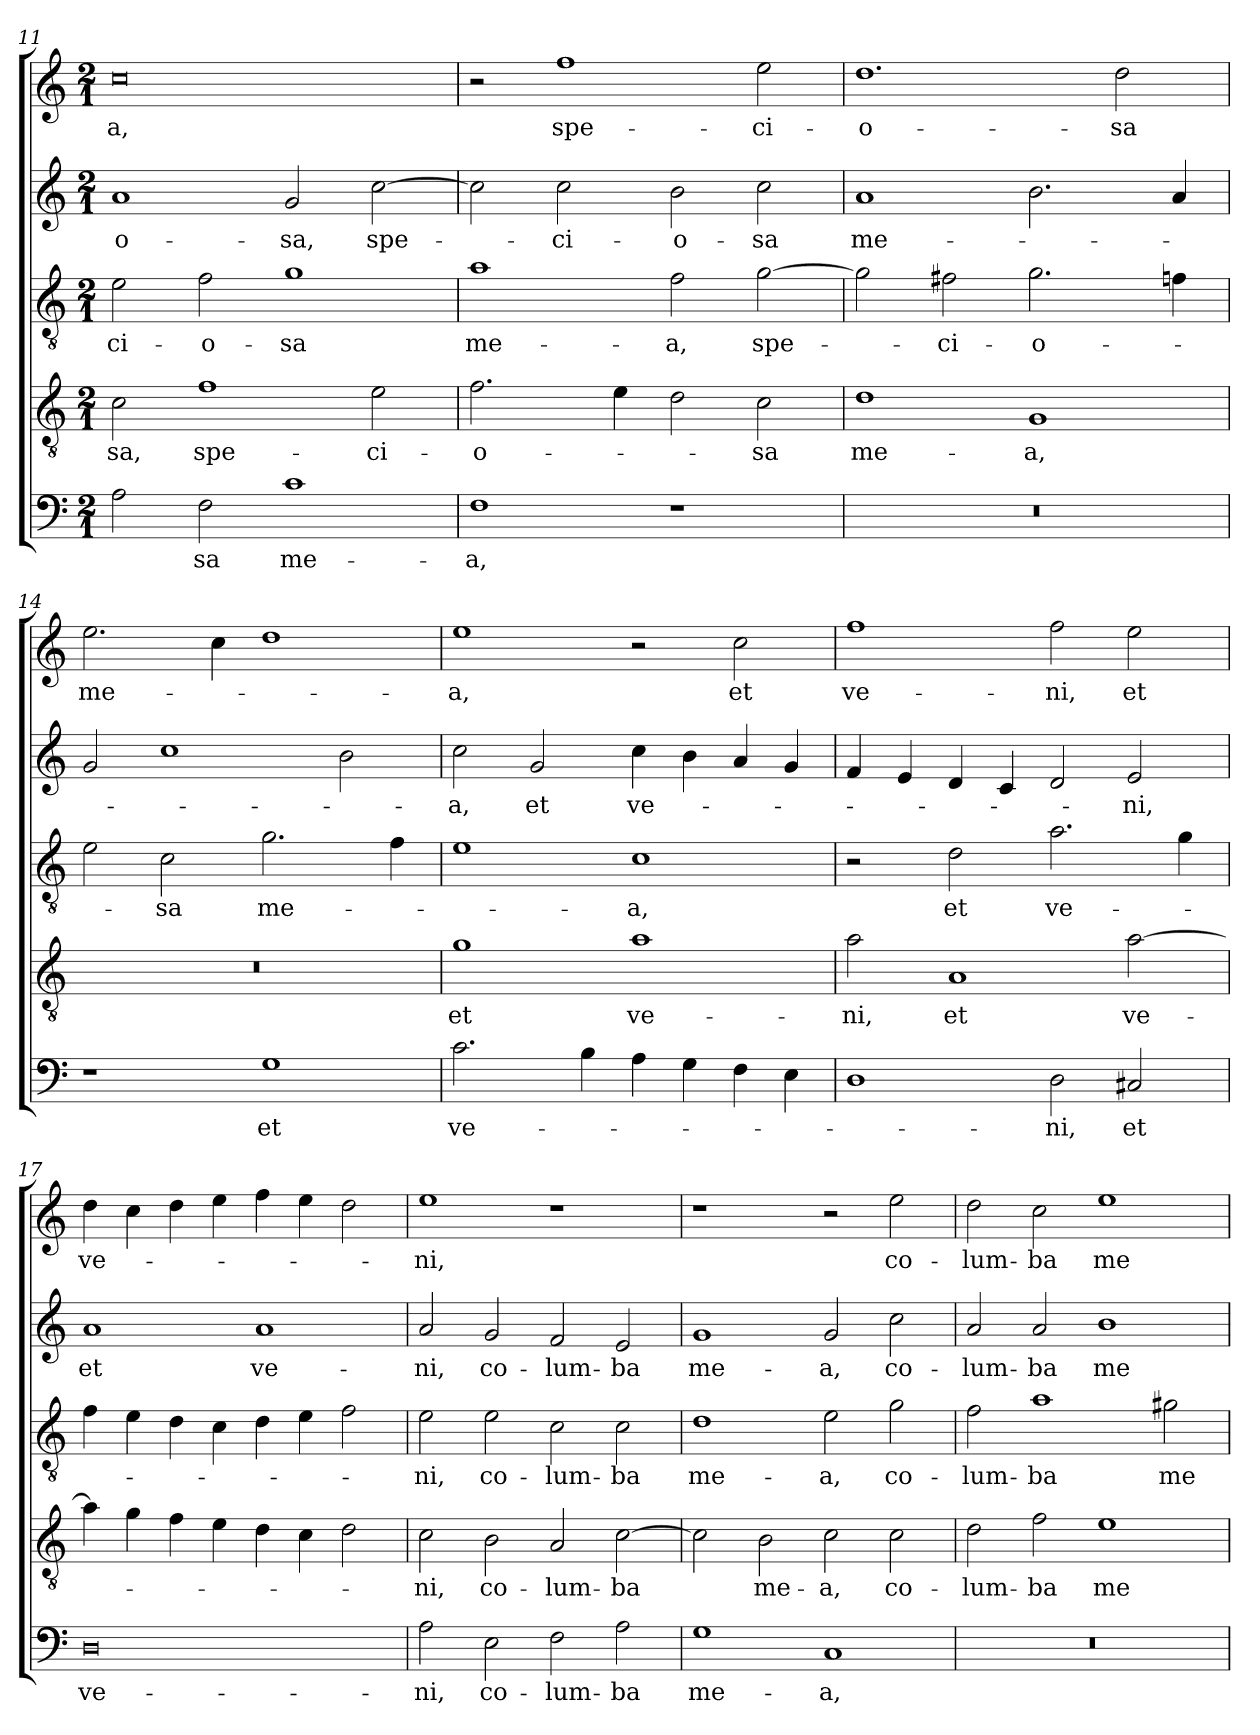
**kern	**text	**kern	**text	**kern	**text	**kern	**text	**kern	**text
*part5	*part5	*part4	*part4	*part3	*part3	*part2	*part2	*part1	*part1
*staff5	*staff5	*staff4	*staff4	*staff3	*staff3	*staff2	*staff2	*staff1	*staff1
*clefF4	*	*clefGv2	*	*clefGv2	*	*clefG2	*	*clefG2	*
*k[]	*	*k[]	*	*k[]	*	*k[]	*	*k[]	*
*C:	*	*C:	*	*C:	*	*C:	*	*C:	*
*M2/1	*	*M2/1	*	*M2/1	*	*M2/1	*	*M2/1	*
=11	=11	=11	=11	=11	=11	=11	=11	=11	=11
!	!	!	!LO:LY:b	!	!LO:LY:b	!	!LO:LY:b	!	!LO:LY:b
2A\	.	2c\	-sa,	2e\	-ci-	1a	-o-	0cc	-a,
!	!LO:LY:b	!	!LO:LY:b	!	!LO:LY:b	!	!	!	!
2F\	-sa	1f	spe-	2f\	-o-	.	.	.	.
!	!LO:LY:b	!	!	!	!LO:LY:b	!	!LO:LY:b	!	!
1c	me-	.	.	1g	-sa	2g/	-sa,	.	.
!	!	!	!LO:LY:b	!	!	!	!LO:LY:b	!	!
.	.	2e\	-ci-	.	.	[2cc\	spe-	.	.
=12	=12	=12	=12	=12	=12	=12	=12	=12	=12
!	!LO:LY:b	!	!LO:LY:b	!	!LO:LY:b	!	!	!	!
1F	-a,	2.f\	-o-	1a	me-	2cc\]	.	2r	.
!	!	!	!	!	!	!	!LO:LY:b	!	!LO:LY:b
.	.	.	.	.	.	2cc\	-ci-	1ff	spe-
.	.	4e\	.	.	.	.	.	.	.
!	!	!	!	!	!LO:LY:b	!	!LO:LY:b	!	!
1r	.	2d\	.	2f\	-a,	2b\	-o-	.	.
!	!	!	!LO:LY:b	!	!LO:LY:b	!	!LO:LY:b	!	!LO:LY:b
.	.	2c\	-sa	[2g\	spe-	2cc\	-sa	2ee\	-ci-
!!LO:LB:g=z
=13	=13	=13	=13	=13	=13	=13	=13	=13	=13
!	!	!	!LO:LY:b	!	!	!	!LO:LY:b	!	!LO:LY:b
0r	.	1d	me-	2g\]	.	1a	me-	1.dd	-o-
!	!	!	!	!	!LO:LY:b	!	!	!	!
.	.	.	.	2f#X\	-ci-	.	.	.	.
!	!	!	!LO:LY:b	!	!LO:LY:b	!	!	!	!
.	.	1G	-a,	2.g\	-o-	2.b\	.	.	.
!	!	!	!	!	!	!	!	!	!LO:LY:b
.	.	.	.	.	.	.	.	2dd\	-sa
.	.	.	.	4f\	.	4a/	.	.	.
=14	=14	=14	=14	=14	=14	=14	=14	=14	=14
!	!	!	!	!	!	!	!	!	!LO:LY:b
1r	.	0r	.	2e\	.	2g/	.	2.ee\	me-
!	!	!	!	!	!LO:LY:b	!	!	!	!
.	.	.	.	2c\	-sa	1cc	.	.	.
.	.	.	.	.	.	.	.	4cc\	.
!	!LO:LY:b	!	!	!	!LO:LY:b	!	!	!	!
1G	et	.	.	2.g\	me-	.	.	1dd	.
.	.	.	.	.	.	2b\	.	.	.
.	.	.	.	4f\	.	.	.	.	.
=15	=15	=15	=15	=15	=15	=15	=15	=15	=15
!	!LO:LY:b	!	!LO:LY:b	!	!	!	!LO:LY:b	!	!LO:LY:b
2.c\	ve-	1g	et	1e	.	2cc\	-a,	1ee	-a,
!	!	!	!	!	!	!	!LO:LY:b	!	!
.	.	.	.	.	.	2g/	et	.	.
4B\	.	.	.	.	.	.	.	.	.
!	!	!	!LO:LY:b	!	!LO:LY:b	!	!LO:LY:b	!	!
4A\	.	1a	ve-	1c	-a,	4cc\	ve-	2r	.
4G\	.	.	.	.	.	4b\	.	.	.
!	!	!	!	!	!	!	!	!	!LO:LY:b
4F\	.	.	.	.	.	4a/	.	2cc\	et
4E\	.	.	.	.	.	4g/	.	.	.
=16	=16	=16	=16	=16	=16	=16	=16	=16	=16
!	!	!	!LO:LY:b	!	!	!	!	!	!LO:LY:b
1D	.	2a\	-ni,	2r	.	4f/	.	1ff	ve-
.	.	.	.	.	.	4e/	.	.	.
!	!	!	!LO:LY:b	!	!LO:LY:b	!	!	!	!
.	.	1A	et	2d\	et	4d/	.	.	.
.	.	.	.	.	.	4c/	.	.	.
!	!LO:LY:b	!	!	!	!LO:LY:b	!	!	!	!LO:LY:b
2D\	-ni,	.	.	2.a\	ve-	2d/	.	2ff\	-ni,
!	!LO:LY:b	!	!LO:LY:b	!	!	!	!LO:LY:b	!	!LO:LY:b
2C#X/	et	[2a\	ve-	.	.	2e/	-ni,	2ee\	et
.	.	.	.	4g\	.	.	.	.	.
=17	=17	=17	=17	=17	=17	=17	=17	=17	=17
!	!LO:LY:b	!	!	!	!	!	!LO:LY:b	!	!LO:LY:b
0D	ve-	4a\]	.	4f\	.	1a	et	4dd\	ve-
.	.	4g\	.	4e\	.	.	.	4cc\	.
.	.	4f\	.	4d\	.	.	.	4dd\	.
.	.	4e\	.	4c\	.	.	.	4ee\	.
!	!	!	!	!	!	!	!LO:LY:b	!	!
.	.	4d\	.	4d\	.	1a	ve-	4ff\	.
.	.	4c\	.	4e\	.	.	.	4ee\	.
.	.	2d\	.	2f\	.	.	.	2dd\	.
=18	=18	=18	=18	=18	=18	=18	=18	=18	=18
!	!LO:LY:b	!	!LO:LY:b	!	!LO:LY:b	!	!LO:LY:b	!	!LO:LY:b
2A\	-ni,	2c\	-ni,	2e\	-ni,	2a/	-ni,	1ee	-ni,
!	!LO:LY:b	!	!LO:LY:b	!	!LO:LY:b	!	!LO:LY:b	!	!
2E\	co-	2B\	co-	2e\	co-	2g/	co-	.	.
!	!LO:LY:b	!	!LO:LY:b	!	!LO:LY:b	!	!LO:LY:b	!	!
2F\	-lum-	2A/	-lum-	2c\	-lum-	2f/	-lum-	1r	.
!	!LO:LY:b	!	!LO:LY:b	!	!LO:LY:b	!	!LO:LY:b	!	!
2A\	-ba	[2c\	-ba	2c\	-ba	2e/	-ba	.	.
!!LO:LB:g=z
=19	=19	=19	=19	=19	=19	=19	=19	=19	=19
!	!LO:LY:b	!	!	!	!LO:LY:b	!	!LO:LY:b	!	!
1G	me-	2c\]	.	1d	me-	1g	me-	1r	.
!	!	!	!LO:LY:b	!	!	!	!	!	!
.	.	2B\	me-	.	.	.	.	.	.
!	!LO:LY:b	!	!LO:LY:b	!	!LO:LY:b	!	!LO:LY:b	!	!
1C	-a,	2c\	-a,	2e\	-a,	2g/	-a,	2r	.
!	!	!	!LO:LY:b	!	!LO:LY:b	!	!LO:LY:b	!	!LO:LY:b
.	.	2c\	co-	2g\	co-	2cc\	co-	2ee\	co-
=20	=20	=20	=20	=20	=20	=20	=20	=20	=20
!	!	!	!LO:LY:b	!	!LO:LY:b	!	!LO:LY:b	!	!LO:LY:b
0r	.	2d\	-lum-	2f\	-lum-	2a/	-lum-	2dd\	-lum-
!	!	!	!LO:LY:b	!	!LO:LY:b	!	!LO:LY:b	!	!LO:LY:b
.	.	2f\	-ba	1a	-ba	2a/	-ba	2cc\	-ba
!	!	!	!LO:LY:b	!	!	!	!LO:LY:b	!	!LO:LY:b
.	.	1e	me-	.	.	1b	me-	1ee	me-
!	!	!	!	!	!LO:LY:b	!	!	!	!
.	.	.	.	2g#X\	me-	.	.	.	.
=	=	=	=	=	=	=	=	=	=
*-	*-	*-	*-	*-	*-	*-	*-	*-	*-
